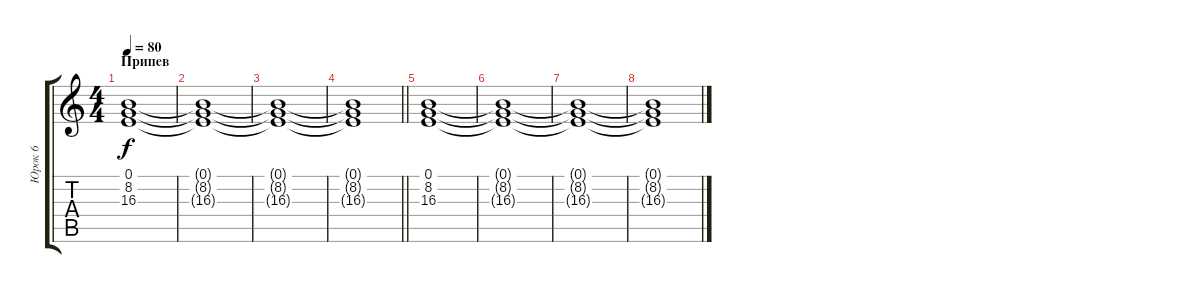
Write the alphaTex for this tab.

\track ("Юрок 6" "Юрок 6") {instrument trombone}
\staff {score tabs}
\tuning (E4 B3 G3 D3 A2 D2) {hide}
\ts (4 4)
\section ("" "Припев")
\tempo 80
\clef g2
\ks c
(0.1 8.2 16.3).1{dy f} |
(0.1{t} 8.2{t} 16.3{t}).1 |
(0.1{t} 8.2{t} 16.3{t}).1 |
\barLineRight lightlight
(0.1{t} 8.2{t} 16.3{t}).1 |
(0.1 8.2 16.3).1{volume 8} |
(0.1{t} 8.2{t} 16.3{t}).1 |
(0.1{t} 8.2{t} 16.3{t}).1 |
(0.1{t} 8.2{t} 16.3{t}).1
